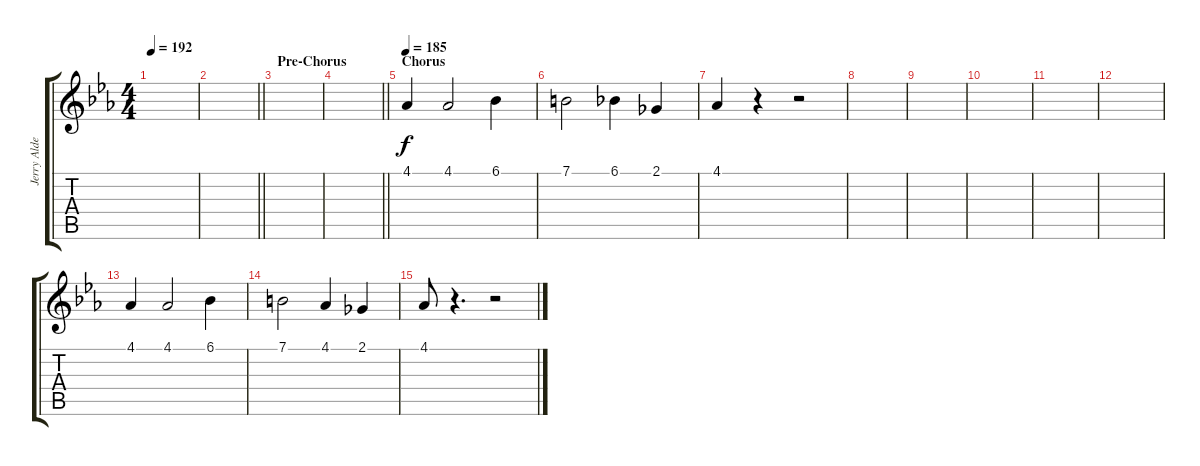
\track ("Jerry Alder - Backing Vocal" "Jerry Alde") {instrument flute}
\staff {score tabs}
\tuning (E4 B3 G3 D3 A2 E2) {hide}
\ts (4 4)
\tempo 192
\clef g2
\ks eb
|
\barLineRight lightlight
|
\section ("" "Pre-Chorus")
|
\barLineRight lightlight
|
\section ("" "Chorus")
\tempo 185
4.1.4{dy f} 4.1.2 6.1.4 |
7.1.2 6.1.4 2.1.4 |
4.1.4 r.4 r.2 |
|
|
|
|
|
4.1.4 4.1.2 6.1.4 |
7.1.2 4.1.4 2.1.4 |
4.1.8 r.4{d} r.2
